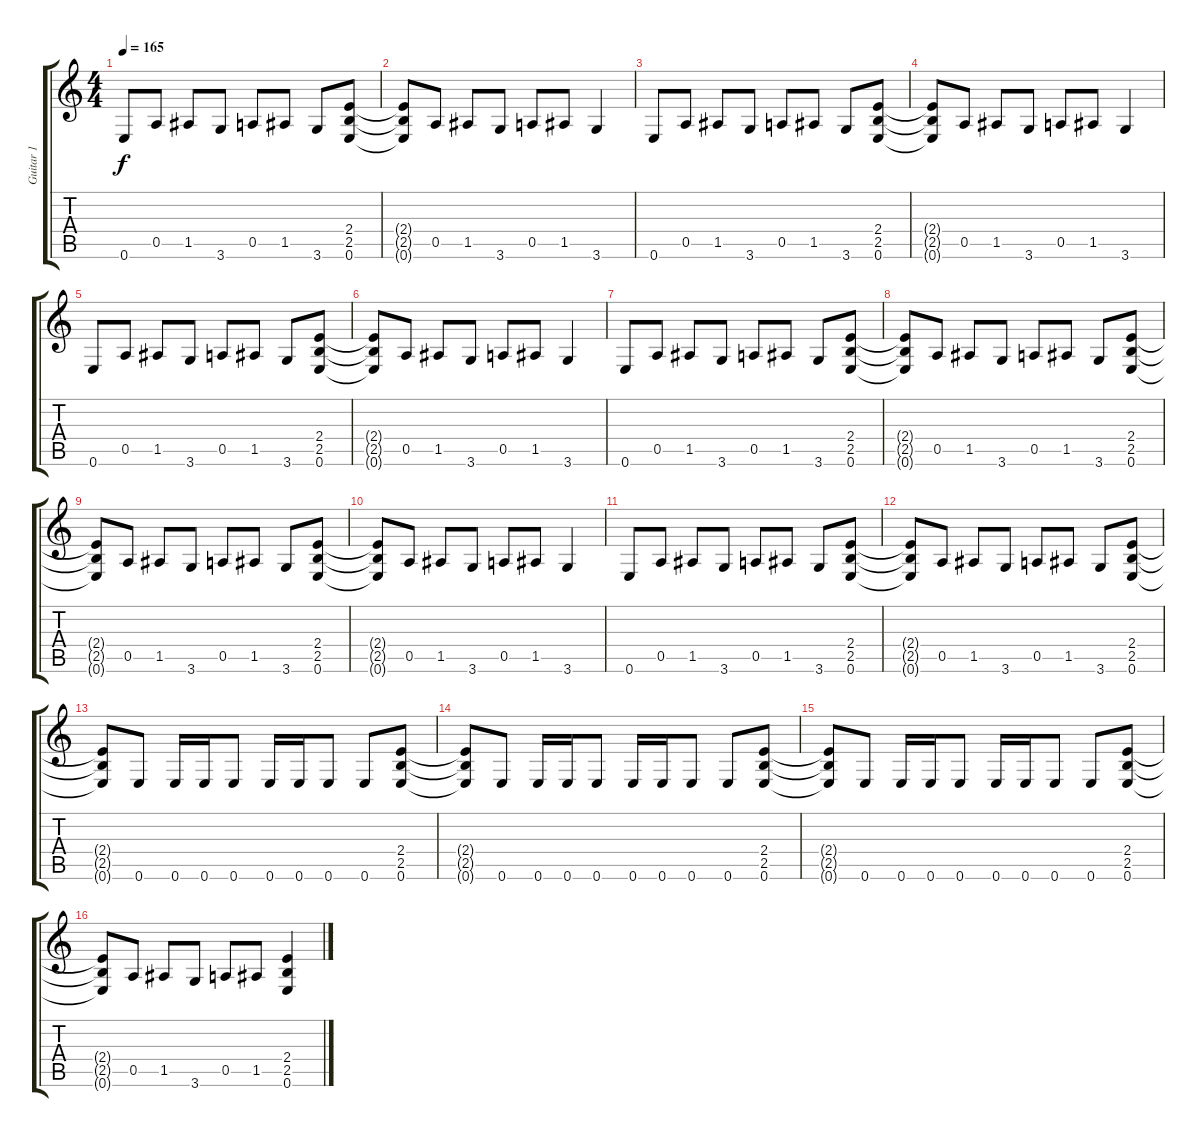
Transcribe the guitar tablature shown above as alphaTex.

\track ("Guitar 1" "Guitar 1") {instrument distortionguitar}
\staff {score tabs}
\tuning (E4 B3 G3 D3 A2 E2) {hide}
\ts (4 4)
\tempo 165
\clef g2
\ks c
0.6.8{dy f} 0.5.8 1.5.8 3.6.8 0.5.8 1.5.8 3.6.8 (2.4 2.5 0.6).8 |
(2.4{t} 2.5{t} 0.6{t}).8 0.5.8 1.5.8 3.6.8 0.5.8 1.5.8 3.6.4 |
0.6.8 0.5.8 1.5.8 3.6.8 0.5.8 1.5.8 3.6.8 (2.4 2.5 0.6).8 |
(2.4{t} 2.5{t} 0.6{t}).8 0.5.8 1.5.8 3.6.8 0.5.8 1.5.8 3.6.4 |
0.6.8 0.5.8 1.5.8 3.6.8 0.5.8 1.5.8 3.6.8 (2.4 2.5 0.6).8 |
(2.4{t} 2.5{t} 0.6{t}).8 0.5.8 1.5.8 3.6.8 0.5.8 1.5.8 3.6.4 |
0.6.8 0.5.8 1.5.8 3.6.8 0.5.8 1.5.8 3.6.8 (2.4 2.5 0.6).8 |
(2.4{t} 2.5{t} 0.6{t}).8 0.5.8 1.5.8 3.6.8 0.5.8 1.5.8 3.6.8 (2.4 2.5 0.6).8 |
(2.4{t} 2.5{t} 0.6{t}).8 0.5.8 1.5.8 3.6.8 0.5.8 1.5.8 3.6.8 (2.4 2.5 0.6).8 |
(2.4{t} 2.5{t} 0.6{t}).8 0.5.8 1.5.8 3.6.8 0.5.8 1.5.8 3.6.4 |
0.6.8 0.5.8 1.5.8 3.6.8 0.5.8 1.5.8 3.6.8 (2.4 2.5 0.6).8 |
(2.4{t} 2.5{t} 0.6{t}).8 0.5.8 1.5.8 3.6.8 0.5.8 1.5.8 3.6.8 (2.4 2.5 0.6).8 |
(2.4{t} 2.5{t} 0.6{t}).8 0.6.8 0.6.16 0.6.16 0.6.8 0.6.16 0.6.16 0.6.8 0.6.8 (2.4 2.5 0.6).8 |
(2.4{t} 2.5{t} 0.6{t}).8 0.6.8 0.6.16 0.6.16 0.6.8 0.6.16 0.6.16 0.6.8 0.6.8 (2.4 2.5 0.6).8 |
(2.4{t} 2.5{t} 0.6{t}).8 0.6.8 0.6.16 0.6.16 0.6.8 0.6.16 0.6.16 0.6.8 0.6.8 (2.4 2.5 0.6).8 |
(2.4{t} 2.5{t} 0.6{t}).8 0.5.8 1.5.8 3.6.8 0.5.8 1.5.8 (2.4 2.5 0.6).4
